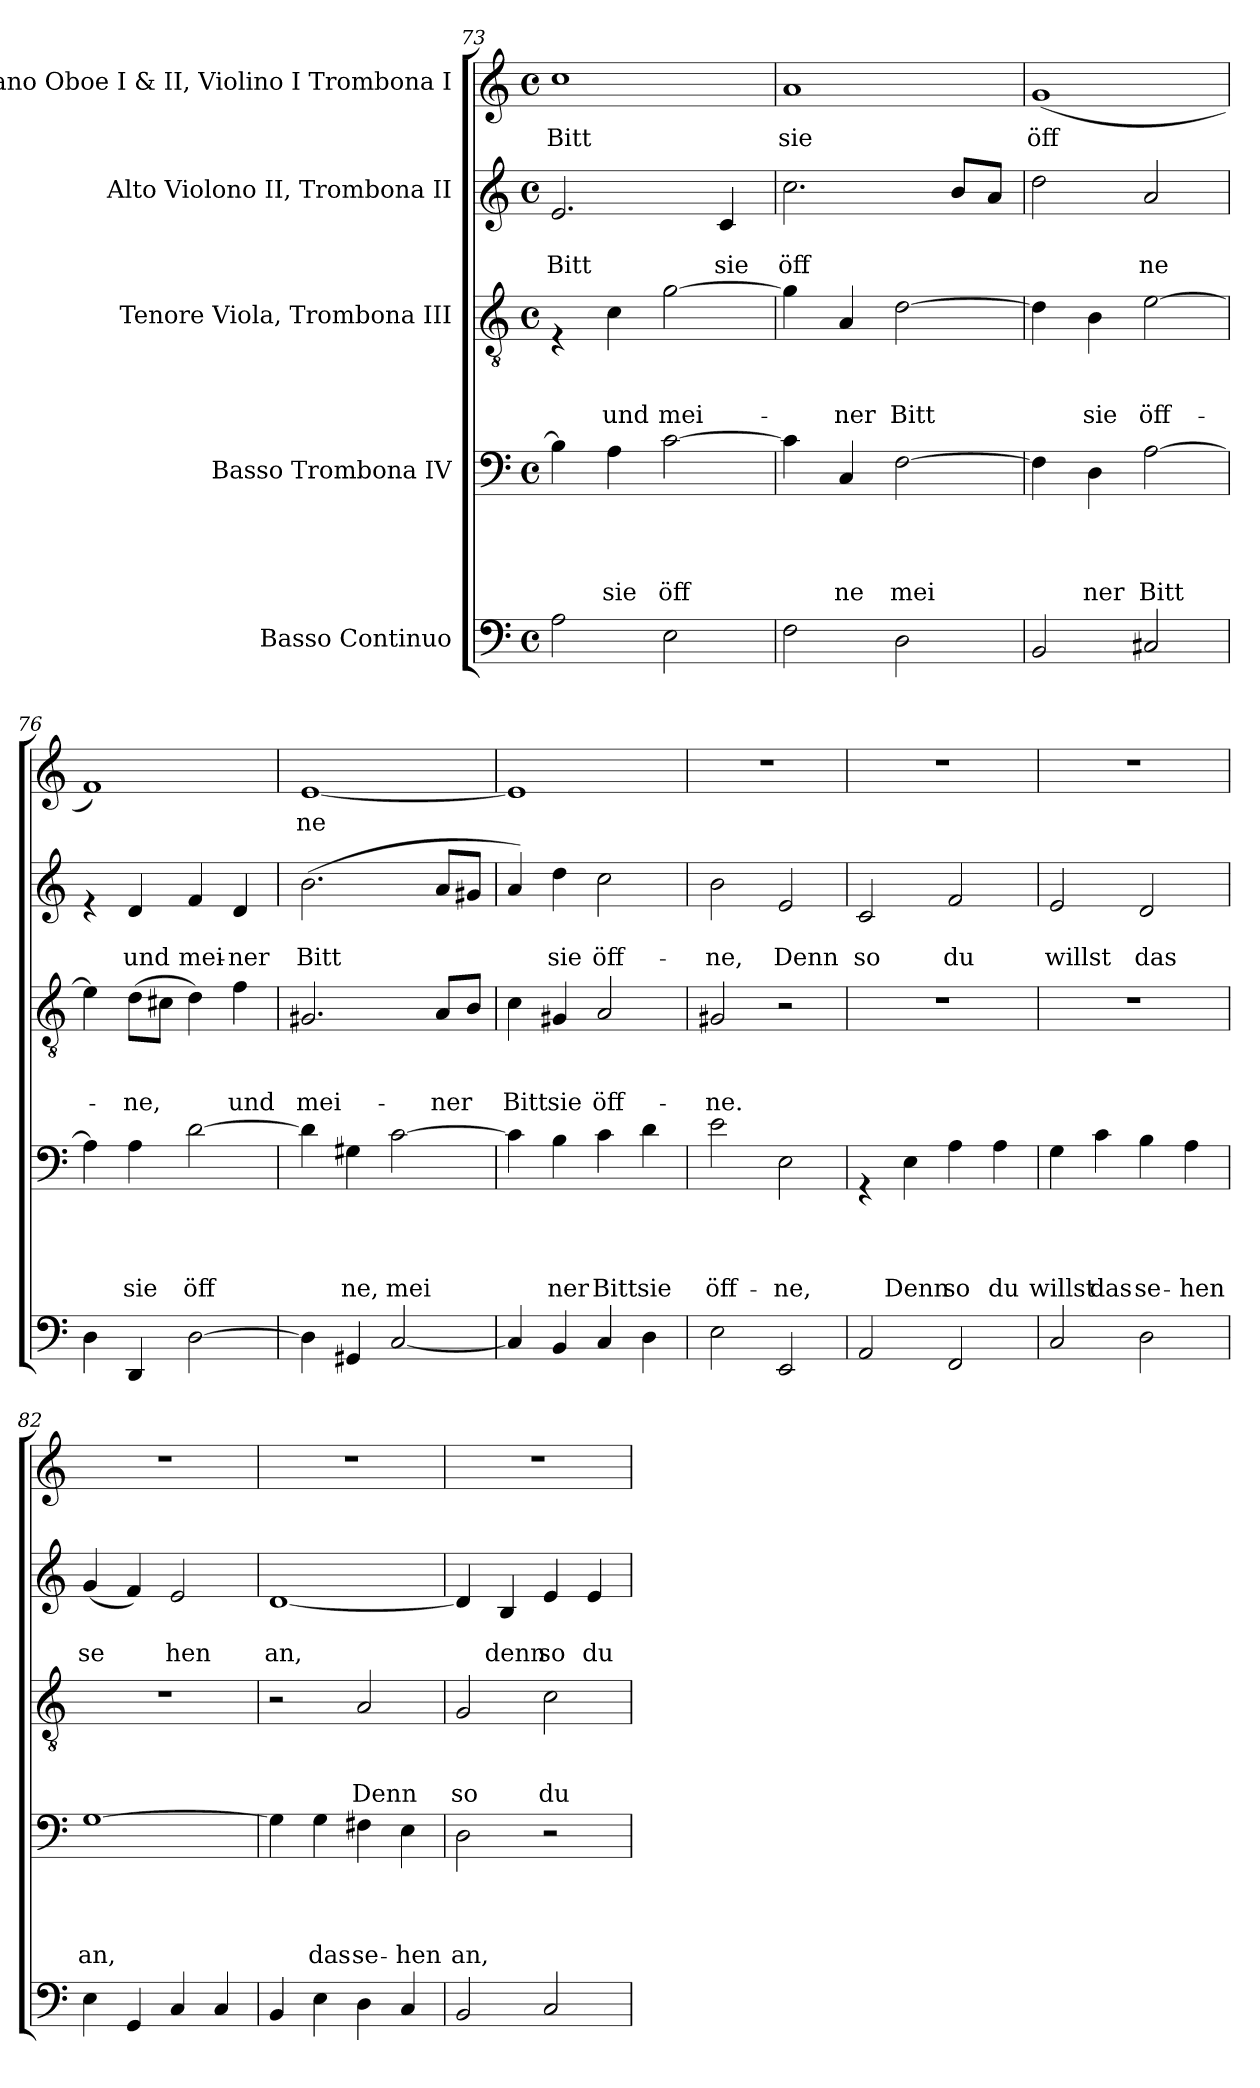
**kern	**kern	**text	**text	**text	**text	**kern	**text	**text	**text	**kern	**text	**text	**kern	**text
*part5	*part4	*part4	*part4	*part4	*part4	*part3	*part3	*part3	*part3	*part2	*part2	*part2	*part1	*part1
*staff5	*staff4	*staff4	*staff4	*staff4	*staff4	*staff3	*staff3	*staff3	*staff3	*staff2	*staff2	*staff2	*staff1	*staff1
*I"Basso Continuo	*I"Basso Trombona IV	*	*	*	*	*I"Tenore Viola, Trombona III	*	*	*	*I"Alto Violono II, Trombona II	*	*	*I"Soprano Oboe I & II, Violino I Trombona I	*
*clefF4	*clefF4	*	*	*	*	*clefGv2	*	*	*	*clefG2	*	*	*clefG2	*
*k[]	*k[]	*	*	*	*	*k[]	*	*	*	*k[]	*	*	*k[]	*
*C:	*C:	*	*	*	*	*C:	*	*	*	*C:	*	*	*C:	*
*M4/4	*M4/4	*	*	*	*	*M4/4	*	*	*	*M4/4	*	*	*M4/4	*
*met(c)	*met(c)	*	*	*	*	*met(c)	*	*	*	*met(c)	*	*	*met(c)	*
=73	=73	=73	=73	=73	=73	=73	=73	=73	=73	=73	=73	=73	=73	=73
!	!	!	!	!	!	!	!	!	!	!	!	!LO:LY:b	!	!LO:LY:b
2A\	4B\]	.	.	.	.	4rE	.	.	.	2.e/	.	Bitt	1cc	Bitt
!	!	!	!	!	!LO:LY:b	!	!	!	!LO:LY:b	!	!	!	!	!
.	4A\	.	.	.	sie	4c\	.	.	und	.	.	.	.	.
!	!	!	!	!	!LO:LY:b	!	!	!	!LO:LY:b	!	!	!	!	!
2E\	[>2c\	.	.	.	öff	[>2g\	.	.	mei-	.	.	.	.	.
!	!	!	!	!	!	!	!	!	!	!	!	!LO:LY:b	!	!
.	.	.	.	.	.	.	.	.	.	4c/	.	sie	.	.
=74	=74	=74	=74	=74	=74	=74	=74	=74	=74	=74	=74	=74	=74	=74
!	!	!	!	!	!	!	!	!	!	!	!	!LO:LY:b	!	!LO:LY:b
2F\	4c\]	.	.	.	.	4g\]	.	.	.	2.cc\	.	öff	1a	sie
!	!	!	!	!	!LO:LY:b	!	!	!	!LO:LY:b	!	!	!	!	!
.	4C/	.	.	.	ne	4A/	.	.	-ner	.	.	.	.	.
!	!	!	!	!	!LO:LY:b	!	!	!	!LO:LY:b	!	!	!	!	!
2D\	[>2F\	.	.	.	mei	[>2d\	.	.	Bitt	.	.	.	.	.
.	.	.	.	.	.	.	.	.	.	8b/L	.	.	.	.
.	.	.	.	.	.	.	.	.	.	8a/J	.	.	.	.
=75	=75	=75	=75	=75	=75	=75	=75	=75	=75	=75	=75	=75	=75	=75
!	!	!	!	!	!	!	!	!	!	!	!	!	!	!LO:LY:b
2BB/	4F\]	.	.	.	.	4d\]	.	.	.	2dd\	.	.	(<1g	öff
!	!	!	!	!	!LO:LY:b	!	!	!	!LO:LY:b	!	!	!	!	!
.	4D\	.	.	.	ner	4B\	.	.	sie	.	.	.	.	.
!	!	!	!	!	!LO:LY:b	!	!	!	!LO:LY:b	!	!	!LO:LY:b	!	!
2C#X/	[>2A\	.	.	.	Bitt	[>2e\	.	.	öff-	2a/	.	ne	.	.
!!LO:PB:g=z
=76	=76	=76	=76	=76	=76	=76	=76	=76	=76	=76	=76	=76	=76	=76
4D\	4A\]	.	.	.	.	4e\]	.	.	.	4re	.	.	1f)	.
!	!	!	!	!	!LO:LY:b	!	!	!	!LO:LY:b	!	!	!LO:LY:b	!	!
4DD/	4A\	.	.	.	sie	(>8d\L	.	.	-ne,	4d/	.	und	.	.
.	.	.	.	.	.	8c#X\J	.	.	.	.	.	.	.	.
!	!	!	!	!	!LO:LY:b	!	!	!	!	!	!	!LO:LY:b	!	!
[>2D\	[>2d\	.	.	.	öff	4d\)	.	.	.	4f/	.	mei-	.	.
!	!	!	!	!	!	!	!	!	!LO:LY:b	!	!	!LO:LY:b	!	!
.	.	.	.	.	.	4f\	.	.	und	4d/	.	-ner	.	.
=77	=77	=77	=77	=77	=77	=77	=77	=77	=77	=77	=77	=77	=77	=77
!	!	!	!	!	!	!	!	!	!LO:LY:b	!	!	!LO:LY:b	!	!LO:LY:b
4D\]	4d\]	.	.	.	.	2.G#X/	.	.	mei-	(>2.b\	.	Bitt	[<1e	ne
!	!	!	!	!	!LO:LY:b	!	!	!	!	!	!	!	!	!
4GG#X/	4G#X\	.	.	.	ne,	.	.	.	.	.	.	.	.	.
!	!	!	!	!	!LO:LY:b	!	!	!	!	!	!	!	!	!
[<2C/	[>2c\	.	.	.	mei	.	.	.	.	.	.	.	.	.
!	!	!	!	!	!	!	!	!	!LO:LY:b	!	!	!	!	!
.	.	.	.	.	.	8A/L	.	.	-ner	8a/L	.	.	.	.
.	.	.	.	.	.	8B/J	.	.	.	8g#X/J	.	.	.	.
=78	=78	=78	=78	=78	=78	=78	=78	=78	=78	=78	=78	=78	=78	=78
!	!	!	!	!	!	!	!	!	!LO:LY:b	!	!	!	!	!
4C/]	4c\]	.	.	.	.	4c\	.	.	Bitt	4a/)	.	.	1e]	.
!	!	!	!	!	!LO:LY:b	!	!	!	!LO:LY:b	!	!	!LO:LY:b	!	!
4BB/	4B\	.	.	.	ner	4G#X/	.	.	sie	4dd\	.	sie	.	.
!	!	!	!	!	!LO:LY:b	!	!	!	!LO:LY:b	!	!	!LO:LY:b	!	!
4C/	4c\	.	.	.	Bitt	2A/	.	.	öff-	2cc\	.	öff-	.	.
!	!	!	!	!	!LO:LY:b	!	!	!	!	!	!	!	!	!
4D\	4d\	.	.	.	sie	.	.	.	.	.	.	.	.	.
=79	=79	=79	=79	=79	=79	=79	=79	=79	=79	=79	=79	=79	=79	=79
!	!	!	!	!	!LO:LY:b	!	!	!	!LO:LY:b	!	!	!LO:LY:b	!	!
2E\	2e\	.	.	.	öff-	2G#X/	.	.	-ne.	2b\	.	-ne,	1r	.
!	!	!	!	!	!LO:LY:b	!	!	!	!	!	!	!LO:LY:b	!	!
2EE/	2E\	.	.	.	-ne,	2r	.	.	.	2e/	.	Denn	.	.
=80	=80	=80	=80	=80	=80	=80	=80	=80	=80	=80	=80	=80	=80	=80
!	!	!	!	!	!	!	!	!	!	!	!	!LO:LY:b	!	!
2AA/	4rGG	.	.	.	.	1r	.	.	.	2c/	.	so	1r	.
!	!	!	!	!	!LO:LY:b	!	!	!	!	!	!	!	!	!
.	4E\	.	.	.	Denn	.	.	.	.	.	.	.	.	.
!	!	!	!	!	!LO:LY:b	!	!	!	!	!	!	!LO:LY:b	!	!
2FF/	4A\	.	.	.	so	.	.	.	.	2f/	.	du	.	.
!	!	!	!	!	!LO:LY:b	!	!	!	!	!	!	!	!	!
.	4A\	.	.	.	du	.	.	.	.	.	.	.	.	.
=81	=81	=81	=81	=81	=81	=81	=81	=81	=81	=81	=81	=81	=81	=81
!	!	!	!	!	!LO:LY:b	!	!	!	!	!	!	!LO:LY:b	!	!
2C/	4G\	.	.	.	willst	1r	.	.	.	2e/	.	willst	1r	.
!	!	!	!	!	!LO:LY:b	!	!	!	!	!	!	!	!	!
.	4c\	.	.	.	das	.	.	.	.	.	.	.	.	.
!	!	!	!	!	!LO:LY:b	!	!	!	!	!	!	!LO:LY:b	!	!
2D\	4B\	.	.	.	se-	.	.	.	.	2d/	.	das	.	.
!	!	!	!	!	!LO:LY:b	!	!	!	!	!	!	!	!	!
.	4A\	.	.	.	-hen	.	.	.	.	.	.	.	.	.
!!LO:LB:g=z
=82	=82	=82	=82	=82	=82	=82	=82	=82	=82	=82	=82	=82	=82	=82
!	!	!	!	!	!LO:LY:b	!	!	!	!	!	!	!LO:LY:b	!	!
4E\	[>1G	.	.	.	an,	1r	.	.	.	(<4g/	.	se	1r	.
4GG/	.	.	.	.	.	.	.	.	.	4f/)	.	.	.	.
!	!	!	!	!	!	!	!	!	!	!	!	!LO:LY:b	!	!
4C/	.	.	.	.	.	.	.	.	.	2e/	.	hen	.	.
4C/	.	.	.	.	.	.	.	.	.	.	.	.	.	.
=83	=83	=83	=83	=83	=83	=83	=83	=83	=83	=83	=83	=83	=83	=83
!	!	!	!	!	!	!	!	!	!	!	!	!LO:LY:b	!	!
4BB/	4G\]	.	.	.	.	2r	.	.	.	[<1d	.	an,	1r	.
!	!	!	!	!	!LO:LY:b	!	!	!	!	!	!	!	!	!
4E\	4G\	.	.	.	das	.	.	.	.	.	.	.	.	.
!	!	!	!	!	!LO:LY:b	!	!	!	!LO:LY:b	!	!	!	!	!
4D\	4F#X\	.	.	.	se-	2A/	.	.	Denn	.	.	.	.	.
!	!	!	!	!	!LO:LY:b	!	!	!	!	!	!	!	!	!
4C/	4E\	.	.	.	-hen	.	.	.	.	.	.	.	.	.
=84	=84	=84	=84	=84	=84	=84	=84	=84	=84	=84	=84	=84	=84	=84
!	!	!	!	!	!LO:LY:b	!	!	!	!LO:LY:b	!	!	!	!	!
2BB/	2D\	.	.	.	an,	2G/	.	.	so	4d/]	.	.	1r	.
!	!	!	!	!	!	!	!	!	!	!	!	!LO:LY:b	!	!
.	.	.	.	.	.	.	.	.	.	4B/	.	denn	.	.
!	!	!	!	!	!	!	!	!	!LO:LY:b	!	!	!LO:LY:b	!	!
2C/	2r	.	.	.	.	2c\	.	.	du	4e/	.	so	.	.
!	!	!	!	!	!	!	!	!	!	!	!	!LO:LY:b	!	!
.	.	.	.	.	.	.	.	.	.	4e/	.	du	.	.
=	=	=	=	=	=	=	=	=	=	=	=	=	=	=
*-	*-	*-	*-	*-	*-	*-	*-	*-	*-	*-	*-	*-	*-	*-
